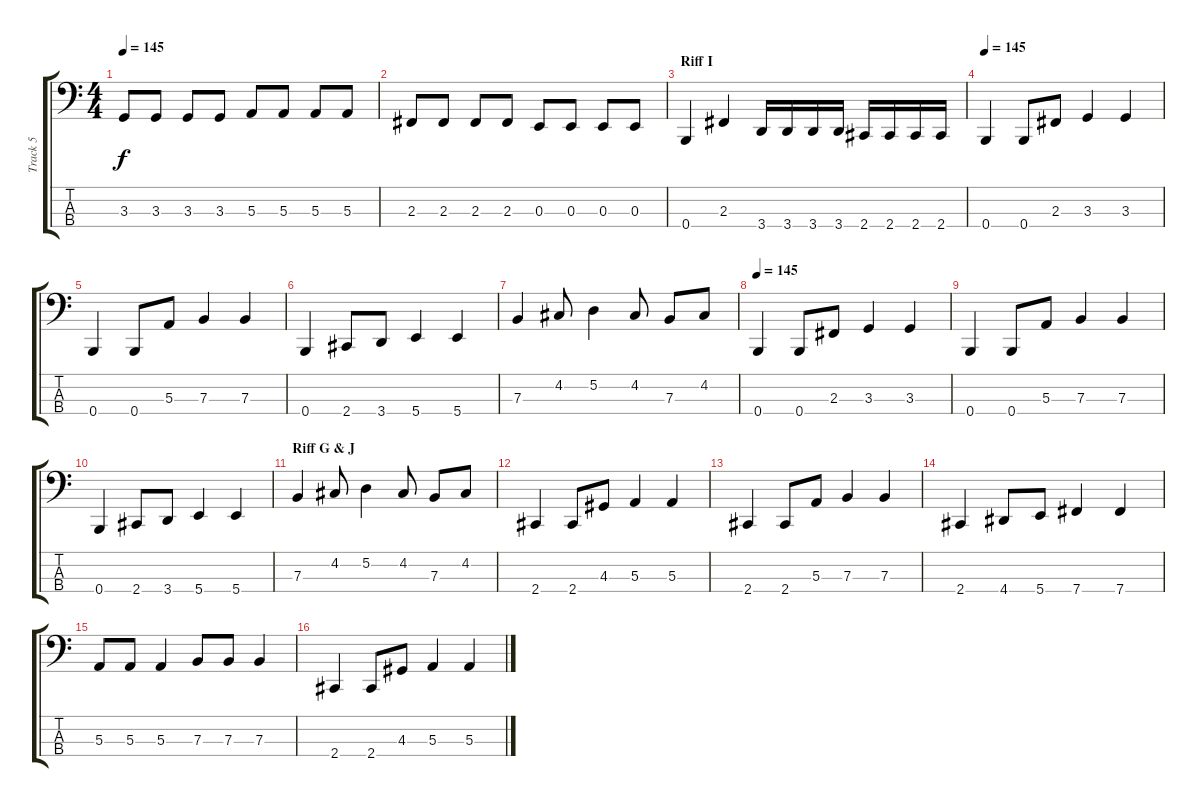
\track ("Track 5" "Track 5") {instrument electricbassfinger}
\staff {score tabs}
\tuning (D2 A1 E1 B0) {hide}
\ts (4 4)
\tempo 145
\clef f4
\ks c
3.3.8{dy f} 3.3.8 3.3.8 3.3.8 5.3.8 5.3.8 5.3.8 5.3.8 |
2.3.8 2.3.8 2.3.8 2.3.8 0.3.8 0.3.8 0.3.8 0.3.8 |
\section ("" "Riff I")
0.4.4 2.3.4 3.4.16 3.4.16 3.4.16 3.4.16 2.4.16 2.4.16 2.4.16 2.4.16 |
\tempo 145
0.4.4 0.4.8 2.3.8 3.3.4 3.3.4 |
0.4.4 0.4.8 5.3.8 7.3.4 7.3.4 |
0.4.4 2.4.8 3.4.8 5.4.4 5.4.4 |
7.3.4 4.2.8 5.2.4 4.2.8 7.3.8 4.2.8 |
\tempo 145
0.4.4 0.4.8 2.3.8 3.3.4 3.3.4 |
0.4.4 0.4.8 5.3.8 7.3.4 7.3.4 |
0.4.4 2.4.8 3.4.8 5.4.4 5.4.4 |
\section ("" "Riff G & J")
7.3.4 4.2.8 5.2.4 4.2.8 7.3.8 4.2.8 |
2.4.4 2.4.8 4.3.8 5.3.4 5.3.4 |
2.4.4 2.4.8 5.3.8 7.3.4 7.3.4 |
2.4.4 4.4.8 5.4.8 7.4.4 7.4.4 |
5.3.8 5.3.8 5.3.4 7.3.8 7.3.8 7.3.4 |
2.4.4 2.4.8 4.3.8 5.3.4 5.3.4
